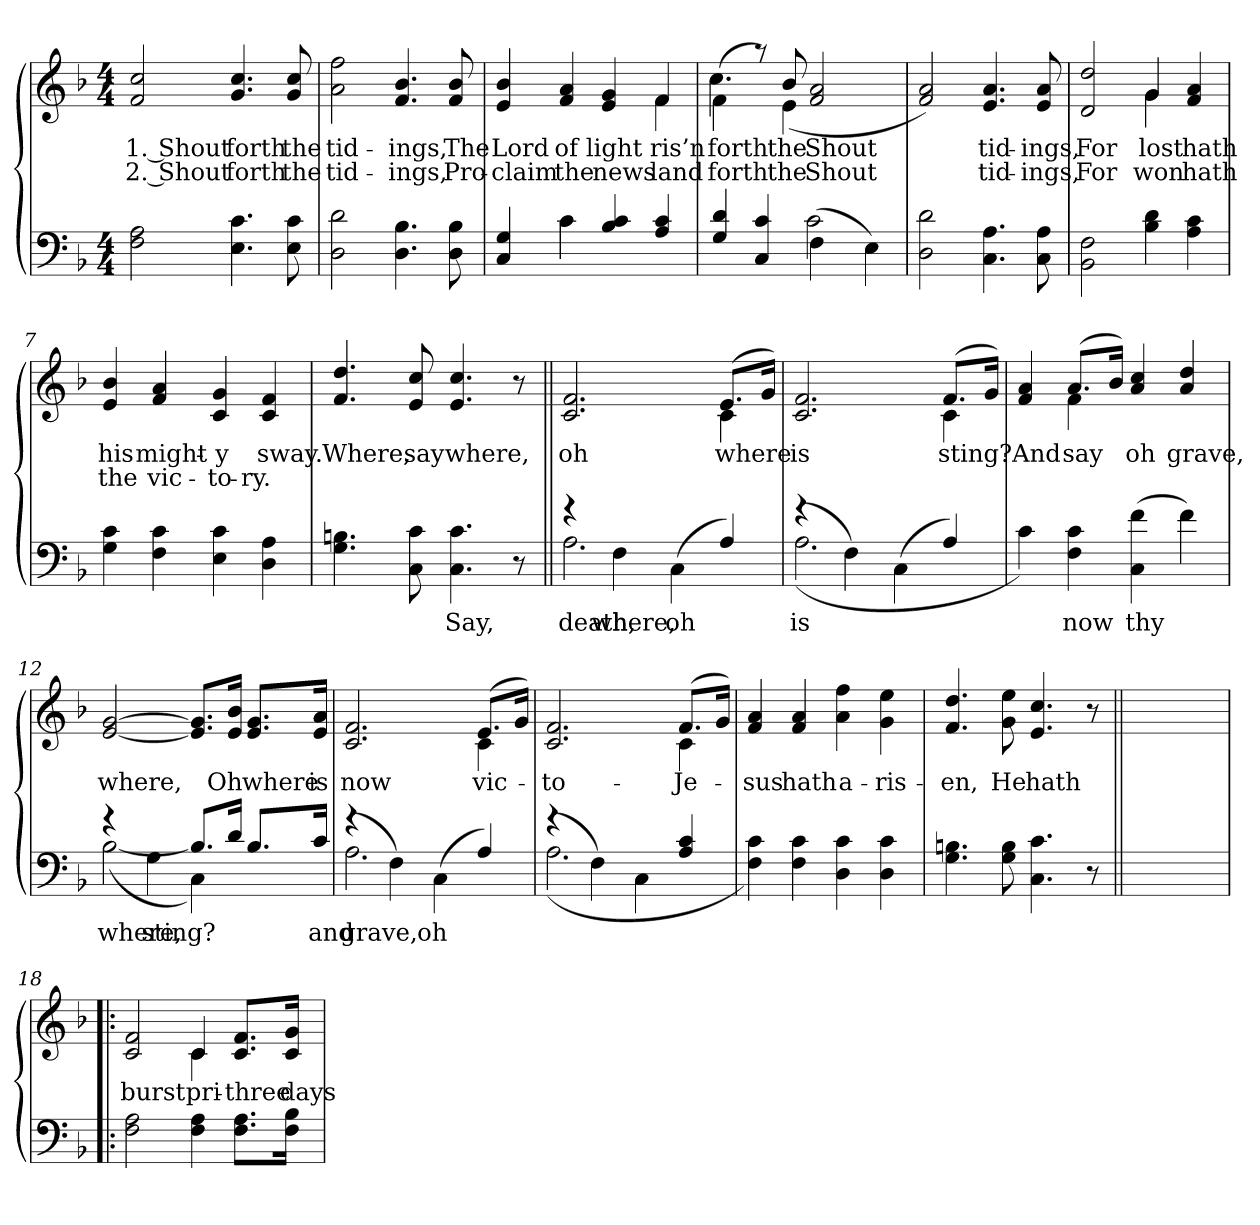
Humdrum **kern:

**kern	**text	**kern	**text	**text
*part2	*part2	*part1	*part1	*part1
*staff2	*staff2	*staff1	*staff1	*staff1
*clefF4	*	*clefG2	*	*
*k[b-]	*	*k[b-]	*	*
*F:	*	*F:	*	*
*M4/4	*	*M4/4	*	*
=1	=1	=1	=1	=1
!	!LO:LY:b	!	!LO:LY:b	!LO:LY:b
2F\ 2A\	.	2f/ 2cc/	1. Shout	2. Shout
!	!LO:LY:b	!	!LO:LY:b	!LO:LY:b
4.E\ 4.c\	.	4.g/ 4.cc/	forth	forth
!	!LO:LY:b	!	!LO:LY:b	!LO:LY:b
8E\ 8c\	.	8g/ 8cc/	the	the
=2	=2	=2	=2	=2
!	!LO:LY:b	!	!LO:LY:b	!LO:LY:b
2D\ 2d\	.	2a\ 2ff\	tid-	tid-
!	!LO:LY:b	!	!LO:LY:b	!LO:LY:b
4.D\ 4.B-\	.	4.f/ 4.b-/	-ings,	-ings,
!	!LO:LY:b	!	!LO:LY:b	!LO:LY:b
8D\ 8B-\	.	8f/ 8b-/	The	Pro-
=3	=3	=3	=3	=3
!	!LO:LY:b	!	!LO:LY:b	!LO:LY:b
*^	*	*^	*	*
4C/ 4G/	4ryy	.	4e/ 4b-/	2.ryy	Lord	-claim
!	!	!LO:LY:b	!	!	!	!
!	!	!LO:LY:b	!	!	!LO:LY:b	!LO:LY:b
4c\	4c\	.	4f/ 4a/	.	of	the
!	!	!LO:LY:b	!	!	!LO:LY:b	!LO:LY:b
4B-/ 4c/	2ryy	.	4e/ 4g/	.	light	news
!	!	!LO:LY:b	!	!	!LO:LY:b	!LO:LY:b
!	!	!	!	!	!LO:LY:b	!LO:LY:b
4A/ 4c/	.	.	4f/	4f\	ris’n	land
=4	=4	=4	=4	=4	=4	=4
!	!	!LO:LY:b	!	!	!LO:LY:b	!LO:LY:b
!	!	!	!	!	!LO:LY:b	!LO:LY:b
4G/ 4d/	2ryy	.	(<4f\	4.cc\	forth	forth
!	!	!LO:LY:b	!	!	!	!
4C/ 4c/	.	.	8r)	.	.	.
!	!	!	!	!	!LO:LY:b	!LO:LY:b
!	!	!	!	!	!LO:LY:b	!LO:LY:b
.	.	.	8b-/	(<4e\	the	the
!	!	!LO:LY:b	!	!	!	!
!	!	!LO:LY:b	!	!	!LO:LY:b	!LO:LY:b
(<4F\	2c\	.	2f/ 2a/	.	Shout	Shout
.	.	.	.	4.ryy	.	.
4E\)	.	.	.	.	.	.
*v	*v	*	*	*	*	*
*	*	*v	*v	*	*
!!LO:LB:g=z
=5	=5	=5	=5	=5
!	!LO:LY:b	!	!	!
2D\ 2d\	.	2f/ 2a/)	.	.
!	!LO:LY:b	!	!LO:LY:b	!LO:LY:b
4.C\ 4.A\	.	4.e/ 4.a/	tid-	tid-
!	!LO:LY:b	!	!LO:LY:b	!LO:LY:b
8C\ 8A\	.	8e/ 8a/	-ings,	-ings,
=6	=6	=6	=6	=6
!	!LO:LY:b	!	!LO:LY:b	!LO:LY:b
*	*	*^	*	*
2BB-\ 2F\	.	2d/ 2dd/	2ryy	For	For
!	!LO:LY:b	!	!	!LO:LY:b	!LO:LY:b
!	!	!	!	!LO:LY:b	!LO:LY:b
4B-\ 4d\	.	4g/	4g\	lost	won
!	!LO:LY:b	!	!	!LO:LY:b	!LO:LY:b
4A\ 4c\	.	4f/ 4a/	4ryy	hath	hath
=7	=7	=7	=7	=7	=7
!	!LO:LY:b	!	!	!LO:LY:b	!LO:LY:b
*	*	*v	*v	*	*
4G\ 4c\	.	4e/ 4b-/	his	the
!	!LO:LY:b	!	!LO:LY:b	!LO:LY:b
4F\ 4c\	.	4f/ 4a/	might-	vic-
!	!LO:LY:b	!	!LO:LY:b	!LO:LY:b
4E\ 4c\	.	4c/ 4g/	-y	-to-
!	!LO:LY:b	!	!LO:LY:b	!LO:LY:b
4D\ 4A\	.	4c/ 4f/	sway.	-ry.
=8	=8	=8	=8	=8
!	!LO:LY:b	!	!LO:LY:b	!
4.G\ 4.Bn\	.	4.f/ 4.dd/	Where,	.
!	!LO:LY:b	!	!LO:LY:b	!
8C\ 8c\	.	8e/ 8cc/	say	.
!	!LO:LY:b	!	!LO:LY:b	!
4.C\ 4.c\	Say,	4.e/ 4.cc/	where,	.
8r	.	8r	.	.
!!LO:LB:g=z
=9||	=9||	=9||	=9||	=9||
*^	*	*	*	*
!	!	!	!LO:TX:a:t=Semi Chorus	!	!
!	!	!LO:LY:b	!	!LO:LY:b	!
*	*	*	*^	*	*
4r	2.A\	death,	2.c/ 2.f/	2.ryy	oh	.
!	!	!LO:LY:b	!	!	!	!
4F\	.	where,	.	.	.	.
!	!	!LO:LY:b	!	!	!	!
(>4C\	.	oh	.	.	.	.
!	!	!	!	!	!LO:LY:b	!
!	!	!	!	!	!LO:LY:b	!
4A/)	4ryy	.	(>8.e/L	4c\	where	.
.	.	.	16g/Jk)	.	.	.
=10	=10	=10	=10	=10	=10	=10
!	!	!LO:LY:b	!	!	!LO:LY:b	!
(<4r	(<2.A\	is	2.c/ 2.f/	2.ryy	is	.
4F\)	.	.	.	.	.	.
!	!	!LO:LY:b	!	!	!	!
(>4C\	.	.	.	.	.	.
!	!	!	!	!	!LO:LY:b	!
!	!	!	!	!	!LO:LY:b	!
4A/)	4ryy	.	(>8.f/L	4c\	sting?	.
.	.	.	16g/Jk)	.	.	.
*v	*v	*	*	*	*	*
=11	=11	=11	=11	=11	=11
!	!	!	!	!LO:LY:b	!
4c\)	.	4f/ 4a/	4ryy	And	.
!	!LO:LY:b	!	!	!LO:LY:b	!
!	!	!	!	!LO:LY:b	!
4F\ 4c\	now	(>8.a/L	4f\	say	.
.	.	16b-/Jk)	.	.	.
!	!LO:LY:b	!	!	!LO:LY:b	!
(>4C\ 4f\	thy	4a/ 4cc/	2ryy	oh	.
!	!	!	!	!LO:LY:b	!
4f\)	.	4a/ 4dd/	.	grave,	.
*	*	*v	*v	*	*
!!LO:PB:g=z
=12	=12	=12	=12	=12
*^	*	*	*	*
!	!	!LO:LY:b	!	!LO:LY:b	!
4r	(<[2B-\	where,	[2e/ [2g/	where,	.
!	!	!LO:LY:b	!	!	!
4G\	.	sting?	.	.	.
!	!	!LO:LY:b	!	!	!
8.B-/L]	4C\)	.	8.e/] 8.g/]L	.	.
!	!	!LO:LY:b	!	!LO:LY:b	!
16d/Jk	.	.	16e/ 16b-/Jk	Oh	.
!	!	!LO:LY:b	!	!LO:LY:b	!
8.B-/L	4ryy	.	8.e/ 8.g/L	where	.
!	!	!LO:LY:b	!	!LO:LY:b	!
16c/Jk	.	and	16e/ 16a/Jk	is	.
=13	=13	=13	=13	=13	=13
!	!	!LO:LY:b	!	!LO:LY:b	!
*	*	*	*^	*	*
(<4r	2.A\	grave,	2.c/ 2.f/	2.ryy	now	.
4F\)	.	.	.	.	.	.
!	!	!LO:LY:b	!	!	!	!
(>4C\	.	oh	.	.	.	.
!	!	!	!	!	!LO:LY:b	!
!	!	!	!	!	!LO:LY:b	!
4A/)	4ryy	.	(>8.e/L	4c\	vic-	.
.	.	.	16g/Jk)	.	.	.
=14	=14	=14	=14	=14	=14	=14
!	!	!LO:LY:b	!	!	!LO:LY:b	!
(<4r	(<2.A\	.	2.c/ 2.f/	2.ryy	-to-	.
4F\)	.	.	.	.	.	.
!	!	!LO:LY:b	!	!	!	!
4C\	.	.	.	.	.	.
!	!	!LO:LY:b	!	!	!LO:LY:b	!
!	!	!	!	!	!LO:LY:b	!
4A/ 4c/	4ryy	.	(>8.f/L	4c\	Je-	.
.	.	.	16g/Jk)	.	.	.
*v	*v	*	*	*	*	*
*	*	*v	*v	*	*
=15	=15	=15	=15	=15
!	!	!	!LO:LY:b	!
4F\ 4c\)	.	4f/ 4a/	-sus	.
!	!LO:LY:b	!	!LO:LY:b	!
4F\ 4c\	.	4f/ 4a/	hath	.
!	!LO:LY:b	!	!LO:LY:b	!
4D\ 4c\	.	4a\ 4ff\	a-	.
!	!LO:LY:b	!	!LO:LY:b	!
4D\ 4c\	.	4g\ 4ee\	-ris-	.
!!LO:LB:g=z
=16	=16	=16	=16	=16
!	!LO:LY:b	!	!LO:LY:b	!
4.G\ 4.Bn\	.	4.f/ 4.dd/	-en,	.
!	!LO:LY:b	!	!LO:LY:b	!
8G\ 8B\	.	8g\ 8ee\	He	.
!	!LO:LY:b	!	!LO:LY:b	!
4.C\ 4.c\	.	4.e/ 4.cc/	hath	.
8r	.	8r	.	.
=17||	=17||	=17||	=17||	=17||
1ryy	.	1ryy	.	.
=18!|:	=18!|:	=18!|:	=18!|:	=18!|:
!	!LO:LY:b	!	!LO:LY:b	!
*	*	*^	*	*
2F\ 2A\	.	2c/ 2f/	2ryy	burst	.
!	!LO:LY:b	!	!	!LO:LY:b	!
!	!	!	!	!LO:LY:b	!
4F\ 4A\	.	4c/	4c\	pri-	.
!	!LO:LY:b	!	!	!LO:LY:b	!
8.F\ 8.A\L	.	8.c/ 8.f/L	4ryy	three	.
!	!LO:LY:b	!	!	!LO:LY:b	!
16F\ 16B-\Jk	.	16c/ 16g/Jk	.	days	.
*	*	*v	*v	*	*
=	=	=	=	=
*-	*-	*-	*-	*-
